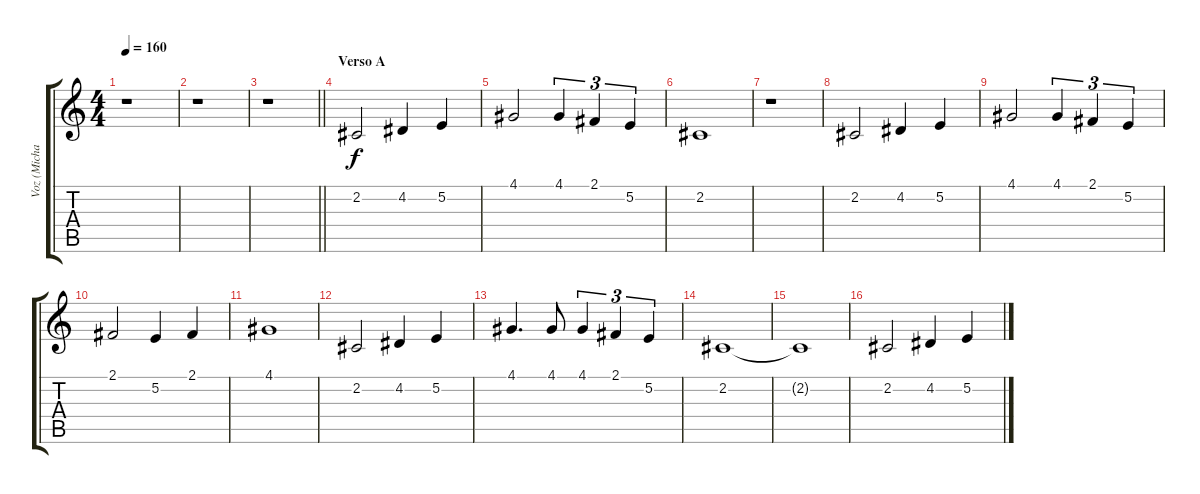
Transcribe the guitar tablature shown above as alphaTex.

\track ("Voz (Michael)" "Voz (Micha") {instrument lead6voice}
\staff {score tabs}
\tuning (E4 B3 G3 D3 A2 E2) {hide}
\ts (4 4)
\tempo 160
\clef g2
\ks c
r.1{dy f} |
r.1 |
\barLineRight lightlight
r.1 |
\section ("" "Verso A")
2.2.2 4.2.4 5.2.4 |
4.1.2 4.1.4{tu (3 2)} 2.1.4{tu (3 2)} 5.2.4{tu (3 2)} |
2.2.1 |
r.1 |
2.2.2 4.2.4 5.2.4 |
4.1.2 4.1.4{tu (3 2)} 2.1.4{tu (3 2)} 5.2.4{tu (3 2)} |
2.1.2 5.2.4 2.1.4 |
4.1.1 |
2.2.2 4.2.4 5.2.4 |
4.1.4{d} 4.1.8 4.1.4{tu (3 2)} 2.1.4{tu (3 2)} 5.2.4{tu (3 2)} |
2.2.1 |
2.2{t}.1 |
2.2.2 4.2.4 5.2.4
